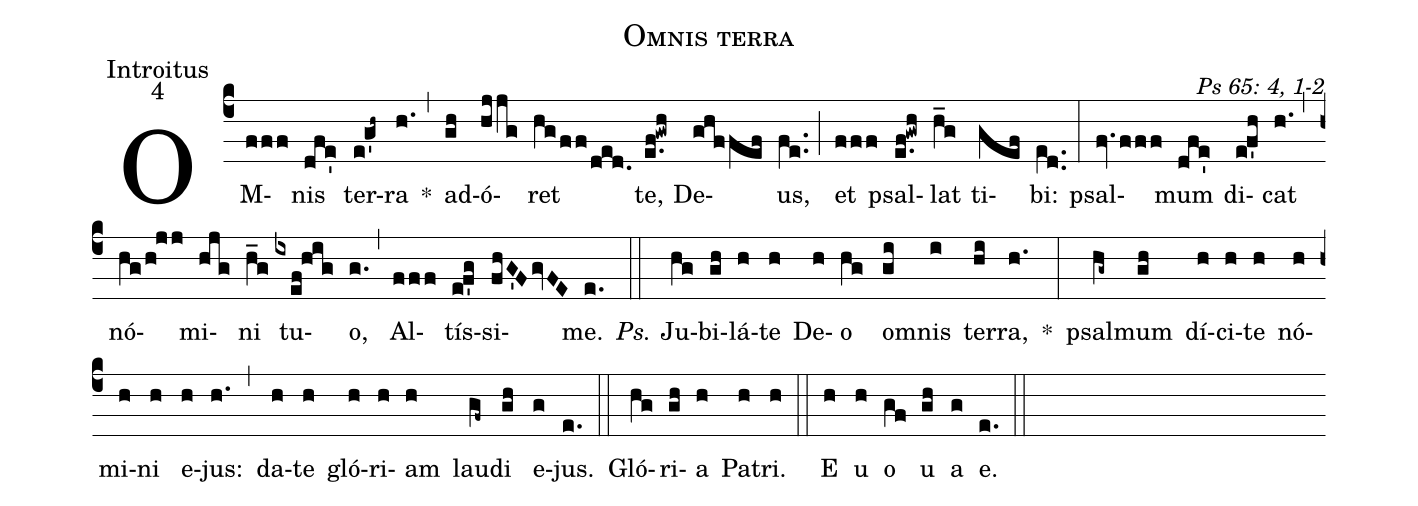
name: Omnis terra;
office-part: Introitus;
mode: 4;
commentary: Ps 65: 4, 1-2;
%%
(c4) OM(fff)nis(dfe') ter(e!g'h~)ra(h.) *(,) ad(gh)ó(hjjg)ret(hgff/ded.) te,(e.f!gwh) De(ghffef)us,(fe..) (;) et(fff) psal(e.f!gwh)lat(h_g) ti(gef)bi:(e[ll:1]d..) (:)
psal(fv.fff)mum(dfe') di(ef'h)cat(h.) (,) nó(hg/h!jj)mi(hjg)ni(h_g) tu(ixef!hig)o,(g.) (,) Al(fff)tís(ef'g)si(fhG'FgvFE)me.(e.) (::)
<i>Ps.</i> Ju(hg)bi(gh)lá(h)te(h) De(h)o(hg) om(gi)nis(i) ter(hi)ra,(h.) *(:)
psal(hg~)mum(gh) dí(h)ci(h)te(h) nó(h)mi(h)ni(h) e(h)jus:(h.) (,) da(h)te(h) gló(h)ri(h)am(h) lau(gf~)di(gh) e(g)jus.(e.) (::)
Gló(hg)ri(gh)a(h) Pa(h)tri.(h) (::)
<eu>E(h) u(h) o(gf) u(gh) a(g) e.</eu>(e.) (::)
